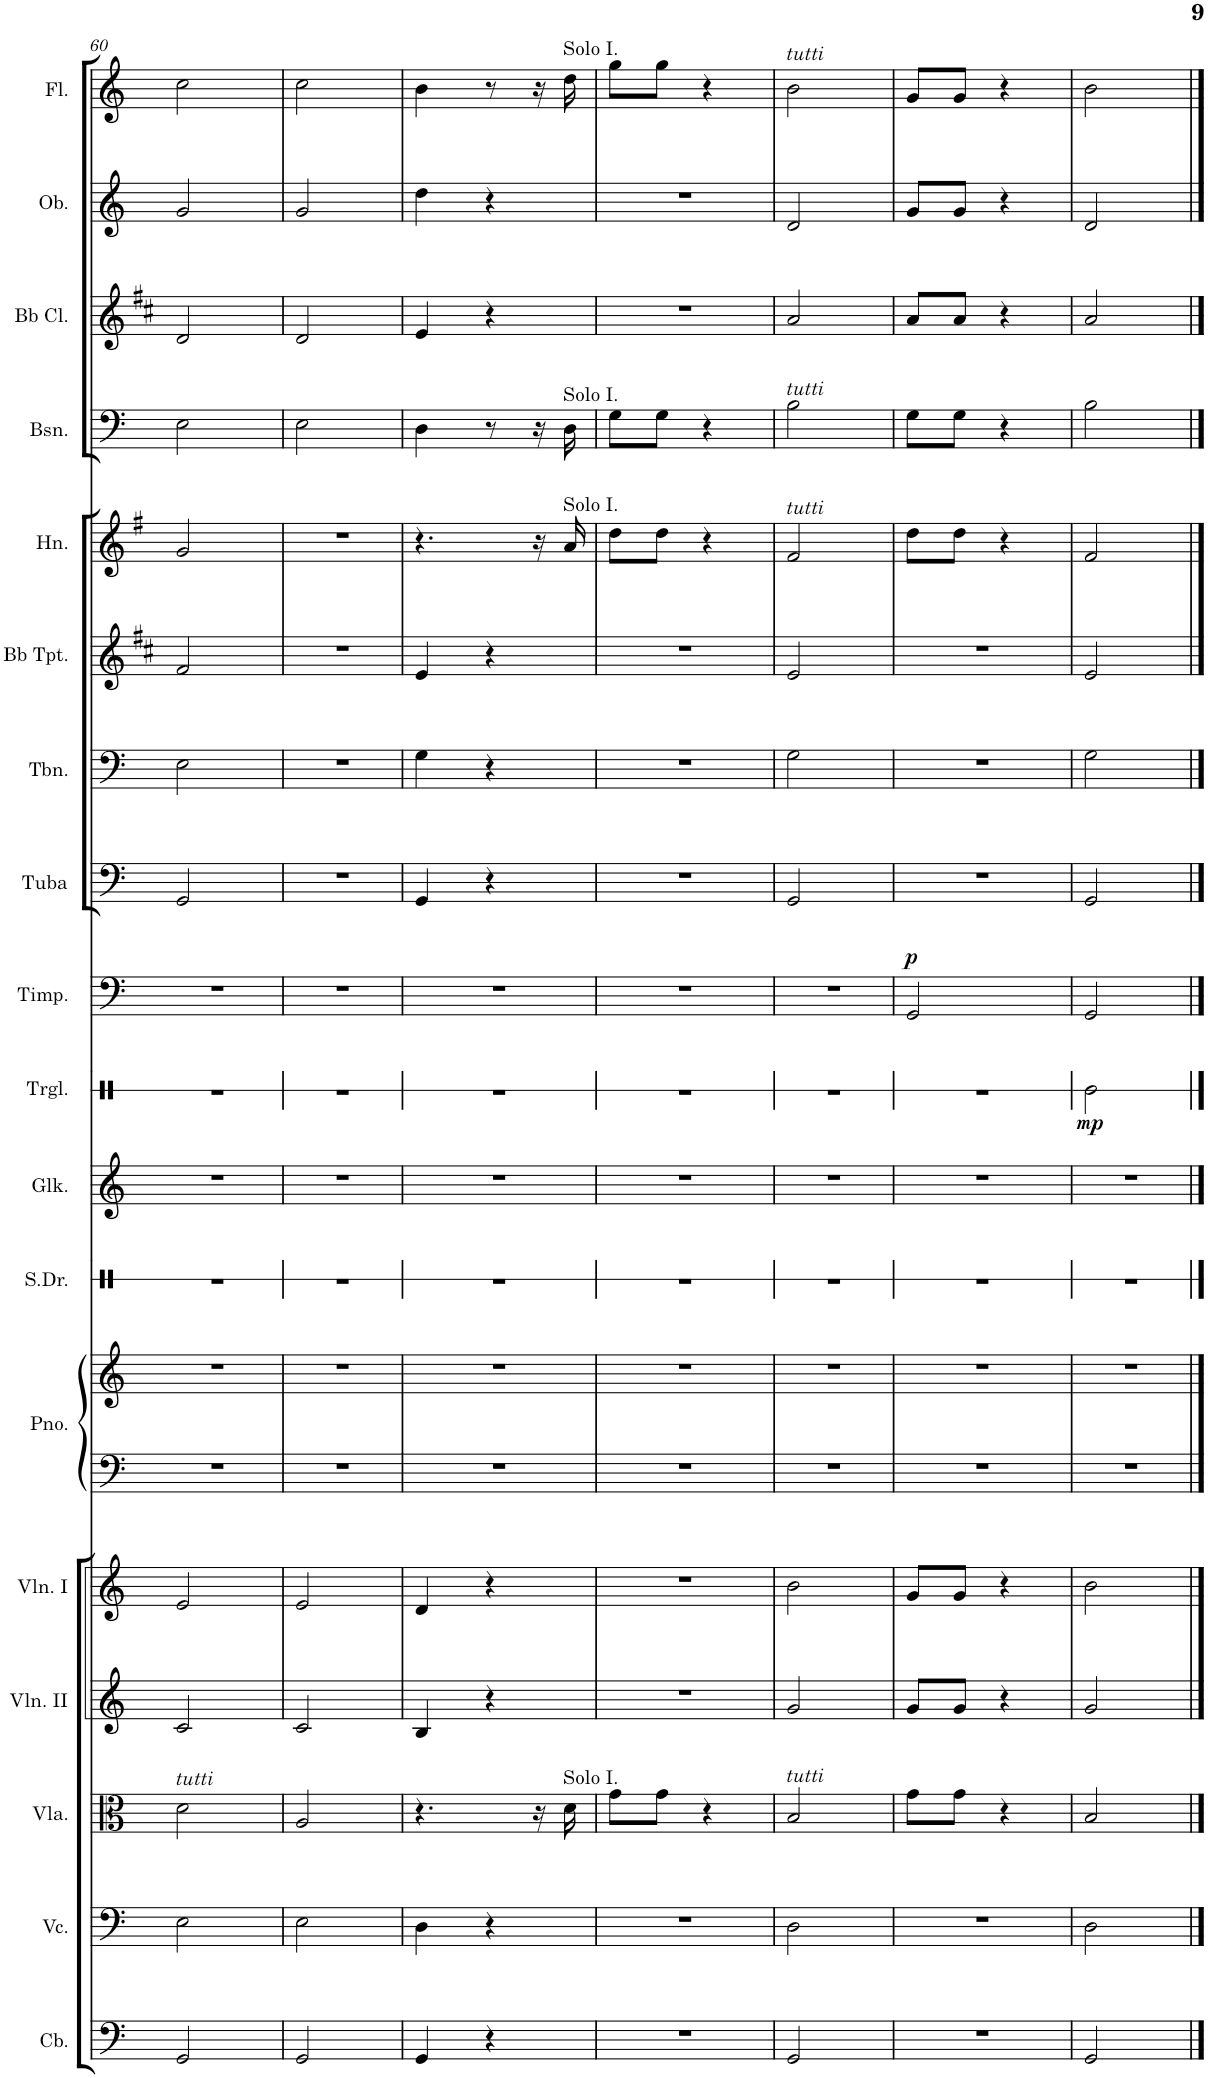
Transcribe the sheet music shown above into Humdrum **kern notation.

**kern	**kern	**kern	**kern	**kern	**kern	**kern	**kern	**kern	**kern	**dynam	**kern	**dynam	**kern	**kern	**kern	**kern	**kern	**kern	**kern	**kern
*part18	*part17	*part16	*part15	*part14	*part13	*part13	*part12	*part11	*part10	*part10	*part9	*part9	*part8	*part7	*part6	*part5	*part4	*part3	*part2	*part1
*staff19	*staff18	*staff17	*staff16	*staff15	*staff14	*staff13	*staff12	*staff11	*staff10	*staff10	*staff9	*staff9	*staff8	*staff7	*staff6	*staff5	*staff4	*staff3	*staff2	*staff1
*I"Contrabass	*I"Cello	*I"Viola	*I"Violin II	*I"Violin I	*I"Piano	*	*I"Snare Drum	*I"Glockenspiel	*I"Triangle	*	*I"Timpani	*	*I"Tuba	*I"Trombone	*I"Trumpet in Bb	*I"Horn in F	*I"Bassoon	*I"Clarinet in Bb	*I"Oboe	*I"Flute
*I'Cb.	*	*I'Vla.	*I'Vln. II	*I'Vln. I	*I'Pno.	*	*I'S.Dr.	*I'Glk.	*I'Trgl.	*	*I'Timp.	*	*I'Tuba	*I'Tbn.	*	*I'Hn.	*I'Bsn.	*	*I'Ob.	*I'Fl.
!!LO:PB:g=z
*clefF4	*clefF4	*clefC3	*clefG2	*clefG2	*clefF4	*clefG2	*clefX	*clefG2	*clefX	*	*clefF4	*	*clefF4	*clefF4	*clefG2	*clefG2	*clefF4	*clefG2	*clefG2	*clefG2
*Trd7c12	*	*	*	*	*	*	*	*Trd-14c-24	*	*	*	*	*	*	*Trd1c2	*Trd4c7	*	*Trd1c2	*	*
*k[]	*k[]	*k[]	*k[]	*k[]	*k[]	*k[]	*k[]	*k[]	*k[]	*	*k[]	*	*k[]	*k[]	*k[f#c#]	*k[f#]	*k[]	*k[f#c#]	*k[]	*k[]
*C:	*C:	*C:	*C:	*C:	*C:	*C:	*C:	*C:	*C:	*	*C:	*	*C:	*C:	*D:	*G:	*C:	*D:	*C:	*C:
*M2/4	*M2/4	*M2/4	*M2/4	*M2/4	*M2/4	*M2/4	*M2/4	*M2/4	*M2/4	*	*M2/4	*	*M2/4	*M2/4	*M2/4	*M2/4	*M2/4	*M2/4	*M2/4	*M2/4
=60	=60	=60	=60	=60	=60	=60	=60	=60	=60	=60	=60	=60	=60	=60	=60	=60	=60	=60	=60	=60
!	!	!LO:TX:a:i:t=tutti	!	!	!	!	!	!	!	!	!	!	!	!	!	!	!	!	!	!
2GG/	2E\	2d\	2c/	2e/	2r	2r	2r	2r	2r	.	2r	.	2GG/	2E\	2f#/	2g/	2E\	2d/	2g/	2cc\
=61	=61	=61	=61	=61	=61	=61	=61	=61	=61	=61	=61	=61	=61	=61	=61	=61	=61	=61	=61	=61
2GG/	2E\	2A/	2c/	2e/	2r	2r	2r	2r	2r	.	2r	.	2r	2r	2r	2r	2E\	2d/	2g/	2cc\
=62	=62	=62	=62	=62	=62	=62	=62	=62	=62	=62	=62	=62	=62	=62	=62	=62	=62	=62	=62	=62
4GG/	4D\	4.r	4B/	4d/	2r	2r	2r	2r	2r	.	2r	.	4GG/	4G\	4e/	4.r	4D\	4e/	4dd\	4b\
4r	4r	.	4r	4r	.	.	.	.	.	.	.	.	4r	4r	4r	.	8r	4r	4r	8r
.	.	16r	.	.	.	.	.	.	.	.	.	.	.	.	.	16r	16r	.	.	16r
!	!	!	!	!	!	!	!	!	!	!	!	!	!	!	!	!	!	!	!	!LO:TX:a:t=Solo I.
!	!	!	!	!	!	!	!	!	!	!	!	!	!	!	!	!	!LO:TX:a:t=Solo I.	!	!	!
!	!	!	!	!	!	!	!	!	!	!	!	!	!	!	!	!LO:TX:a:t=Solo I.	!	!	!	!
!	!	!LO:TX:a:t=Solo I.	!	!	!	!	!	!	!	!	!	!	!	!	!	!	!	!	!	!
.	.	16d\	.	.	.	.	.	.	.	.	.	.	.	.	.	16a/	16D\	.	.	16dd\
=63	=63	=63	=63	=63	=63	=63	=63	=63	=63	=63	=63	=63	=63	=63	=63	=63	=63	=63	=63	=63
2r	2r	8g\L	2r	2r	2r	2r	2r	2r	2r	.	2r	.	2r	2r	2r	8dd\L	8G\L	2r	2r	8gg\L
.	.	8g\J	.	.	.	.	.	.	.	.	.	.	.	.	.	8dd\J	8G\J	.	.	8gg\J
.	.	4r	.	.	.	.	.	.	.	.	.	.	.	.	.	4r	4r	.	.	4r
=64	=64	=64	=64	=64	=64	=64	=64	=64	=64	=64	=64	=64	=64	=64	=64	=64	=64	=64	=64	=64
!	!	!	!	!	!	!	!	!	!	!	!	!	!	!	!	!	!	!	!	!LO:TX:a:i:t=tutti
!	!	!	!	!	!	!	!	!	!	!	!	!	!	!	!	!	!LO:TX:a:i:t=tutti	!	!	!
!	!	!	!	!	!	!	!	!	!	!	!	!	!	!	!	!LO:TX:a:i:t=tutti	!	!	!	!
!	!	!LO:TX:a:i:t=tutti	!	!	!	!	!	!	!	!	!	!	!	!	!	!	!	!	!	!
2GG/	2D\	2B/	2g/	2b\	2r	2r	2r	2r	2r	.	2r	.	2GG/	2G\	2e/	2f#/	2B\	2a/	2d/	2b\
=65	=65	=65	=65	=65	=65	=65	=65	=65	=65	=65	=65	=65	=65	=65	=65	=65	=65	=65	=65	=65
!	!	!	!	!	!	!	!	!	!	!	!	!LO:DY:a	!	!	!	!	!	!	!	!
2r	2r	8g\L	8g/L	8g/L	2r	2r	2r	2r	2r	.	2GG/	p	2r	2r	2r	8dd\L	8G\L	8a/L	8g/L	8g/L
.	.	8g\J	8g/J	8g/J	.	.	.	.	.	.	.	.	.	.	.	8dd\J	8G\J	8a/J	8g/J	8g/J
.	.	4r	4r	4r	.	.	.	.	.	.	.	.	.	.	.	4r	4r	4r	4r	4r
=66	=66	=66	=66	=66	=66	=66	=66	=66	=66	=66	=66	=66	=66	=66	=66	=66	=66	=66	=66	=66
!	!	!	!	!	!	!	!	!	!	!LO:DY:b	!	!	!	!	!	!	!	!	!	!
2GG/	2D\	2B/	2g/	2b\	2r	2r	2r	2r	2Re\	mp	2GG/	.	2GG/	2G\	2e/	2f#/	2B\	2a/	2d/	2b\
==	==	==	==	==	==	==	==	==	==	==	==	==	==	==	==	==	==	==	==	==
*-	*-	*-	*-	*-	*-	*-	*-	*-	*-	*-	*-	*-	*-	*-	*-	*-	*-	*-	*-	*-
